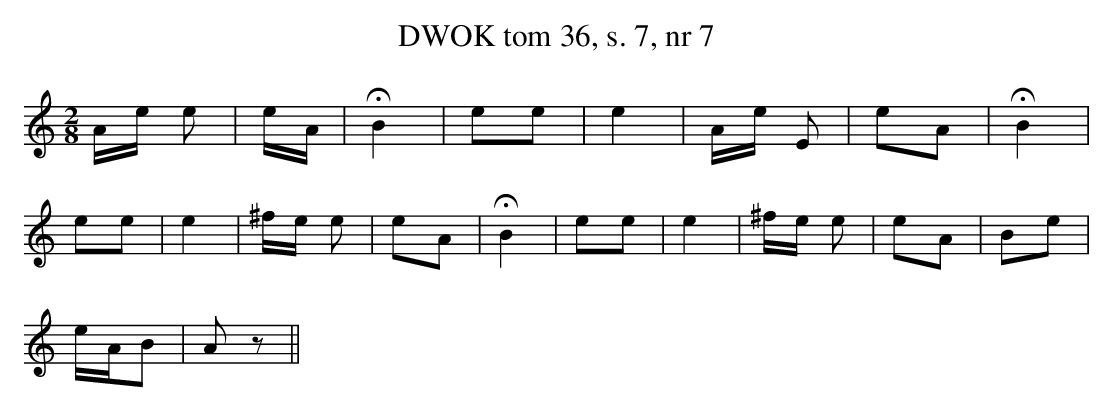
X:1
T: DWOK tom 36, s. 7, nr 7
L:1/16
M:2/8
K:C
Ae e2|eA |HB4|e2e2|e4|Ae E2|e2A2|HB4|
e2e2|e4|^fe e2|e2A2|HB4|e2e2|e4|^fe e2|e2A2|B2e2|
eAB2|A2z2||
